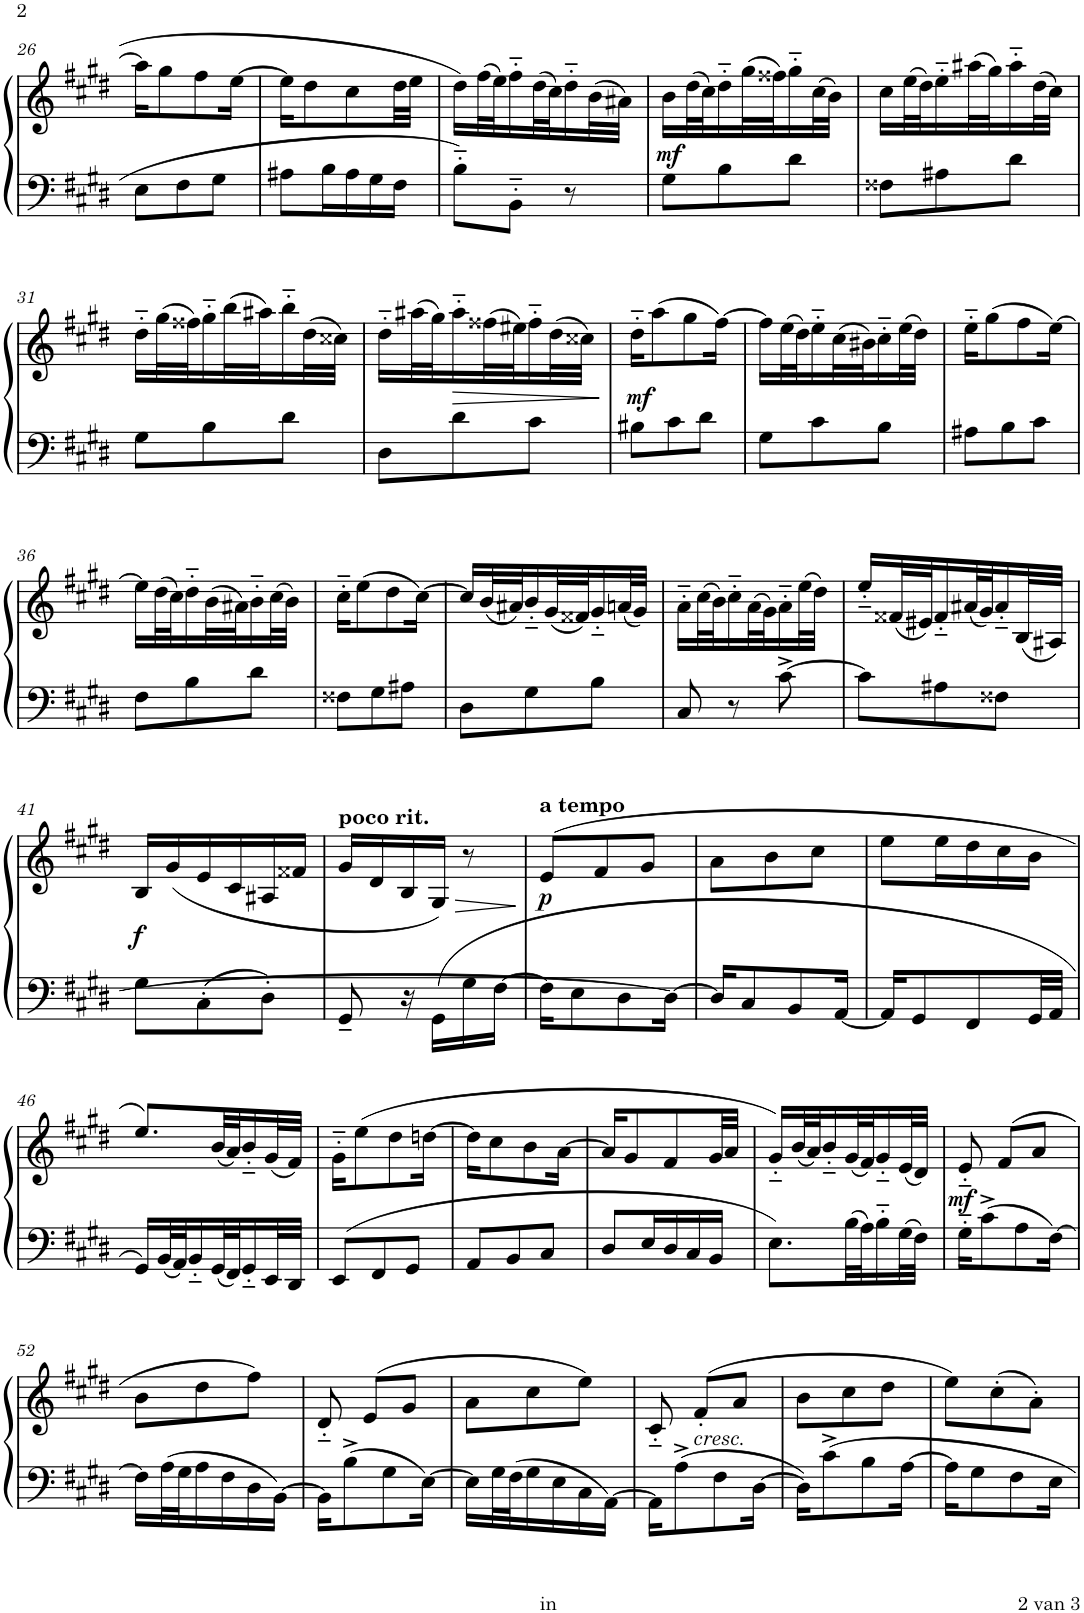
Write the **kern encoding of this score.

**kern	**kern	**dynam
*part1	*part1	*part1
*staff2	*staff1	*staff1/2
*I"Piano solo	*	*
*I'Pno. solo	*	*
!!LO:PB:g=z
*clefF4	*clefG2	*
*k[f#c#g#d#]	*k[f#c#g#d#]	*
*M3/8	*M3/8	*
=26	=26	=26
8E\L	16aa\KL]	.
.	8gg#\	.
8F#\	.	.
.	8ff#\	.
8G#\J	.	.
.	[16ee\Jk	.
=27	=27	=27
8A#X\L	16ee\KL]	.
.	8dd#\	.
16B\L	.	.
16A#\	8cc#\	.
16G#\	.	.
16F#\JJ	32dd#\LL	.
.	32ee\JJJ	.
=28	=28	=28
8B'~\L	16dd#\LL	.
.	(32ff#\L	.
.	32ee\J)	.
8BB'~\J	16ff#'~\	.
.	(32dd#\L	.
.	32cc#\J)	.
8r	16dd#'~\	.
.	(32b\L	.
.	32a#X\JJJ)	.
=29	=29	=29
!	!	!LO:DY:b
8G#\L	16b\LL	mf
.	(32dd#\L	.
.	32cc#\J)	.
8B\	16dd#'~\	.
.	(32gg#\L	.
.	32ff##X\J)	.
8d#\J	16gg#'~\	.
.	(32cc#\L	.
.	32b\JJJ)	.
=30	=30	=30
8F##X\L	16cc#\LL	.
.	(32ee\L	.
.	32dd#\J)	.
8A#X\	16ee'~\	.
.	(32aa#X\L	.
.	32gg#\J)	.
8d#\J	16aa#'~\	.
.	(32dd#\L	.
.	32cc#\JJJ)	.
!!LO:LB:g=z
=31	=31	=31
8G#\L	16dd#'~\LL	.
.	(32gg#\L	.
.	32ff##X\J)	.
8B\	16gg#'~\	.
.	(32bb\L	.
.	32aa#X\J)	.
8d#\J	16bb'~\	.
.	(32dd#\L	.
.	32cc##X\JJJ)	.
=32	=32	=32
8D#\L	16dd#'~\LL	.
.	(32aa#X\L	.
.	32gg#\J)	.
!	!	!LO:HP:b
8d#\	16aa#'~\	>
.	(32ff##X\L	.
.	32ee#X\J)	.
8c#\J	16ff##'~\	.
.	(32dd#\L	.
.	32cc##X\JJJ)	.
.	.	]
=33	=33	=33
!	!	!LO:DY:b
8B#X\L	16dd#'~\KL	mf
.	(8aa\	.
8c#\	.	.
.	8gg#\	.
8d#\J	.	.
.	[16ff#\Jk)	.
=34	=34	=34
8G#\L	16ff#\LL]	.
.	(32ee\L	.
.	32dd#\J)	.
8c#\	16ee'~\	.
.	(32cc#\L	.
.	32b#X\J)	.
8B\J	16cc#'~\	.
.	(32ee\L	.
.	32dd#\JJJ)	.
=35	=35	=35
8A#X\L	16ee'~\KL	.
.	(8gg#\	.
8B\	.	.
.	8ff#\	.
8c#\J	.	.
.	[16ee\Jk)	.
!!LO:LB:g=z
=36	=36	=36
8F#\L	16ee\LL]	.
.	(32dd#\L	.
.	32cc#\J)	.
8B\	16dd#'~\	.
.	(32b\L	.
.	32a#X\J)	.
8d#\J	16b'~\	.
.	(32cc#\L	.
.	32b\JJJ)	.
=37	=37	=37
8F##X\L	16cc#'~\KL	.
.	(8ee\	.
8G#\	.	.
.	8dd#\	.
8A#X\J	.	.
.	[16cc#\Jk)	.
=38	=38	=38
8D#\L	16cc#/LL]	.
.	(32b/L	.
.	32a#X/J)	.
8G#\	16b'~/	.
.	(32g#/L	.
.	32f##X/J)	.
8B\J	16g#'~/	.
.	(32an/L	.
.	32g#/JJJ)	.
=39	=39	=39
8C#/	16a'~\LL	.
.	(32cc#\L	.
.	32b\J)	.
8r	16cc#'~\	.
.	(32a\L	.
.	32g#\J)	.
[8c#^\	16a'~\	.
.	(32ee\L	.
.	32dd#\JJJ)	.
=40	=40	=40
8c#\L]	16ee'~/LL	.
.	(32f##X/L	.
.	32e#X/J)	.
8A#X\	16f##'~/	.
.	(32a#X/L	.
.	32g#/J)	.
8F##X\J	16a#'~/	.
.	(32B/L	.
.	32A#X/JJJ)	.
!!LO:LB:g=z
=41	=41	=41
!	!	!LO:DY:b
8G#\L	16B/LL	f
.	(<16g#/	.
8C#'\	16e/	.
.	16c#/	.
8D#'\J	16A#X/	.
.	16f##X/JJ	.
=42	=42	=42
!	!LO:TX:a:B:t=poco rit.	!
8GG#~/	16g#/LL	.
.	16d#/	.
16r	16B/	.
16GG#\LL	16G#/JJ)	.
!	!	!LO:HP:b
16G#\	8r	>
[16F#\JJ	.	.
.	.	]
=43	=43	=43
!	!LO:TX:a:B:t=a tempo	!
!	!	!LO:DY:b
16F#\KL]	(8e/L	p
8E\	.	.
.	8f#/	.
8D#\	.	.
.	8g#/J	.
16D\Jk_	.	.
=44	=44	=44
16D/KL]	8a\L	.
8C#/	.	.
.	8b\	.
8BB/	.	.
.	8cc#\J	.
[16AA/Jk	.	.
=45	=45	=45
16AA/KL]	8ee\L	.
8GG#/	.	.
.	16ee\L	.
8FF#/	16dd#\	.
.	16cc#\	.
32GG#/LL	16b\JJ	.
32AA/JJJ	.	.
!!LO:LB:g=z
=46	=46	=46
16GG#/LL	8.ee/L)	.
32BB/L	.	.
32AA/J	.	.
16BB'~/	.	.
32GG#/L	(32b/LL	.
32FF#/J	32a/J)	.
16GG#'~/	16b'~/	.
32EE/L	(32g#/L	.
32DD#/JJJ	32f#/JJJ)	.
=47	=47	=47
8EE/L	16g#'~\KL	.
.	(8ee\	.
8FF#/	.	.
.	8dd#\	.
8GG#/J	.	.
.	[16ddn\Jk	.
=48	=48	=48
8AA/L	16dd\KL]	.
.	8cc#\	.
8BB/	.	.
.	8b\	.
8C#/J	.	.
.	[16a\Jk	.
=49	=49	=49
8D#/L	16a/KL]	.
.	8g#/	.
16E/L	.	.
16D#/	8f#/	.
16C#/	.	.
16BB/JJ	32g#/LL	.
.	32a/JJJ	.
=50	=50	=50
8.E\L	16g#'~/LL)	.
.	(32b/L	.
.	32a/J)	.
.	16b'~/	.
32B\LL	(32g#/L	.
32A\J	32f#/J)	.
16B'~\	16g#'~/	.
32G#\L	(32e/L	.
32F#\JJJ	32d#/JJJ)	.
=51	=51	=51
!	!	!LO:DY:b
16G#'~\KL	8e'~/	mf
8c#^\	.	.
.	(>8f#/L	.
8A\	.	.
.	8a/J	.
[16F#\Jk	.	.
!!LO:LB:g=z
=52	=52	=52
16F#\LL]	8b\L	.
32A\L	.	.
32G#\J	.	.
16A\	8dd#\	.
16F#\	.	.
16D#\	8ff#\J)	.
[16BB\JJ	.	.
=53	=53	=53
16BB\KL]	8d#'~/	.
8B^\	.	.
.	(8e/L	.
8G#\	.	.
.	8g#/J	.
[16E\Jk	.	.
=54	=54	=54
16E\LL]	8a\L	.
32G#\L	.	.
32F#\J	.	.
16G#\	8cc#\	.
16E\	.	.
16C#\	8ee\J)	.
[16AA\JJ	.	.
=55	=55	=55
16AA\KL]	8c#'~/	.
8A^\	.	.
!	!LO:TX:b:i:t=cresc.	!
.	(8f#'/L	.
8F#\	.	.
.	8a/J	.
[16D#\Jk	.	.
=56	=56	=56
16D#\KL]	8b\L	.
8c#^\	.	.
.	8cc#\	.
8B\	.	.
.	8dd#\J	.
[16A\Jk	.	.
=57	=57	=57
16A\KL]	8ee\L)	.
8G#\	.	.
.	(8cc#'\	.
8F#\	.	.
.	8a'\J)	.
16E\Jk	.	.
=	=	=
*-	*-	*-
